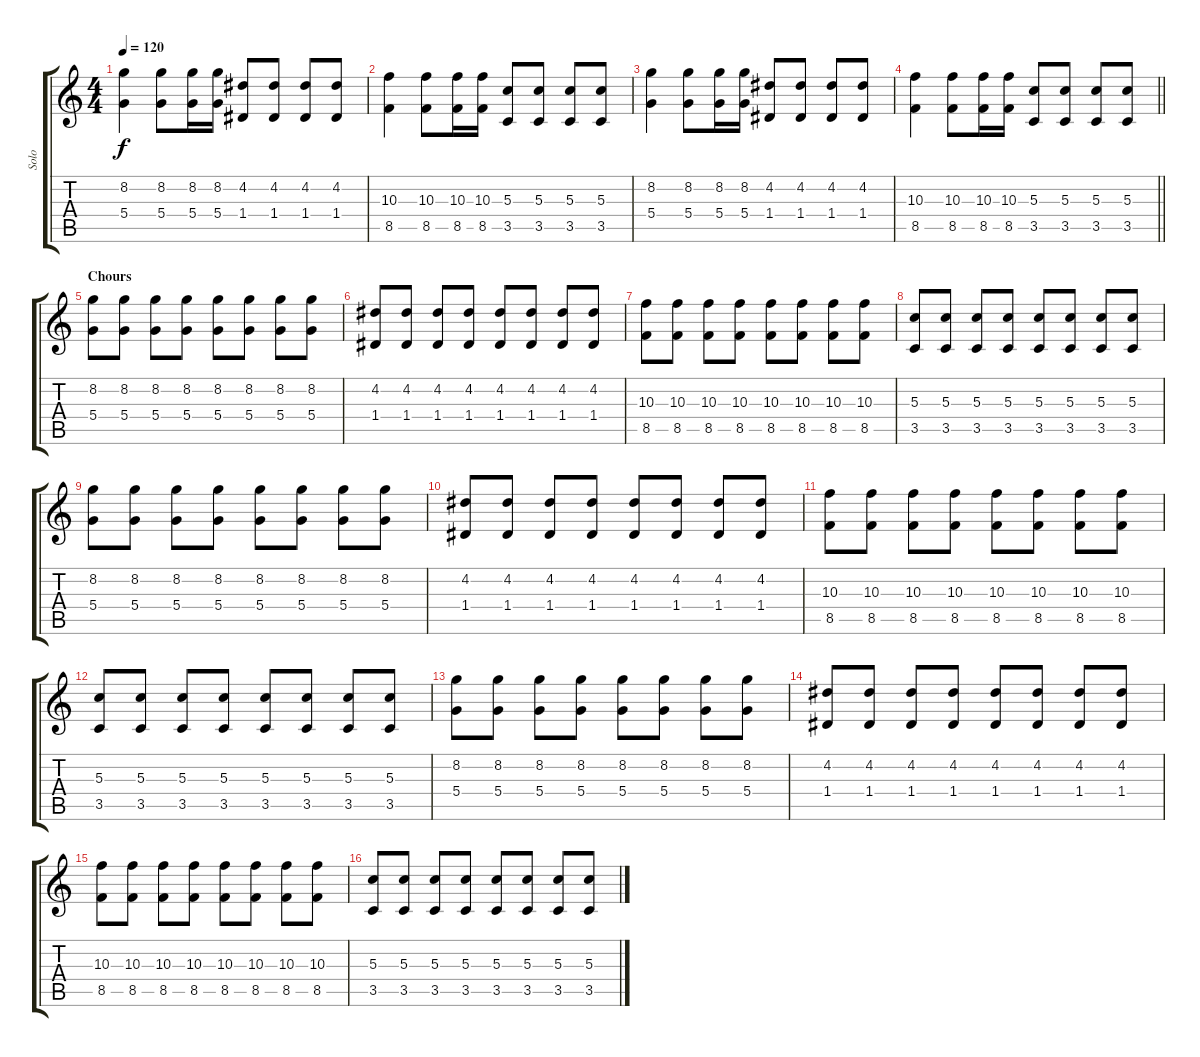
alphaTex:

\track ("Solo" "Solo") {instrument overdrivenguitar}
\staff {score tabs}
\tuning (E4 B3 G3 D3 A2 E2) {hide}
\ts (4 4)
\tempo 120
\clef g2
\ks c
(8.2 5.4).4{dy f} (8.2 5.4).8 (8.2 5.4).16 (8.2 5.4).16 (4.2 1.4).8 (4.2 1.4).8 (4.2 1.4).8 (4.2 1.4).8 |
(10.3 8.5).4 (10.3 8.5).8 (10.3 8.5).16 (10.3 8.5).16 (5.3 3.5).8 (5.3 3.5).8 (5.3 3.5).8 (5.3 3.5).8 |
(8.2 5.4).4 (8.2 5.4).8 (8.2 5.4).16 (8.2 5.4).16 (4.2 1.4).8 (4.2 1.4).8 (4.2 1.4).8 (4.2 1.4).8 |
\barLineRight lightlight
(10.3 8.5).4 (10.3 8.5).8 (10.3 8.5).16 (10.3 8.5).16 (5.3 3.5).8 (5.3 3.5).8 (5.3 3.5).8 (5.3 3.5).8 |
\section ("" "Chours")
(8.2 5.4).8 (8.2 5.4).8 (8.2 5.4).8 (8.2 5.4).8 (8.2 5.4).8 (8.2 5.4).8 (8.2 5.4).8 (8.2 5.4).8 |
(4.2 1.4).8 (4.2 1.4).8 (4.2 1.4).8 (4.2 1.4).8 (4.2 1.4).8 (4.2 1.4).8 (4.2 1.4).8 (4.2 1.4).8 |
(10.3 8.5).8 (10.3 8.5).8 (10.3 8.5).8 (10.3 8.5).8 (10.3 8.5).8 (10.3 8.5).8 (10.3 8.5).8 (10.3 8.5).8 |
(5.3 3.5).8 (5.3 3.5).8 (5.3 3.5).8 (5.3 3.5).8 (5.3 3.5).8 (5.3 3.5).8 (5.3 3.5).8 (5.3 3.5).8 |
(8.2 5.4).8 (8.2 5.4).8 (8.2 5.4).8 (8.2 5.4).8 (8.2 5.4).8 (8.2 5.4).8 (8.2 5.4).8 (8.2 5.4).8 |
(4.2 1.4).8 (4.2 1.4).8 (4.2 1.4).8 (4.2 1.4).8 (4.2 1.4).8 (4.2 1.4).8 (4.2 1.4).8 (4.2 1.4).8 |
(10.3 8.5).8 (10.3 8.5).8 (10.3 8.5).8 (10.3 8.5).8 (10.3 8.5).8 (10.3 8.5).8 (10.3 8.5).8 (10.3 8.5).8 |
(5.3 3.5).8 (5.3 3.5).8 (5.3 3.5).8 (5.3 3.5).8 (5.3 3.5).8 (5.3 3.5).8 (5.3 3.5).8 (5.3 3.5).8 |
(8.2 5.4).8 (8.2 5.4).8 (8.2 5.4).8 (8.2 5.4).8 (8.2 5.4).8 (8.2 5.4).8 (8.2 5.4).8 (8.2 5.4).8 |
(4.2 1.4).8 (4.2 1.4).8 (4.2 1.4).8 (4.2 1.4).8 (4.2 1.4).8 (4.2 1.4).8 (4.2 1.4).8 (4.2 1.4).8 |
(10.3 8.5).8 (10.3 8.5).8 (10.3 8.5).8 (10.3 8.5).8 (10.3 8.5).8 (10.3 8.5).8 (10.3 8.5).8 (10.3 8.5).8 |
(5.3 3.5).8 (5.3 3.5).8 (5.3 3.5).8 (5.3 3.5).8 (5.3 3.5).8 (5.3 3.5).8 (5.3 3.5).8 (5.3 3.5).8
